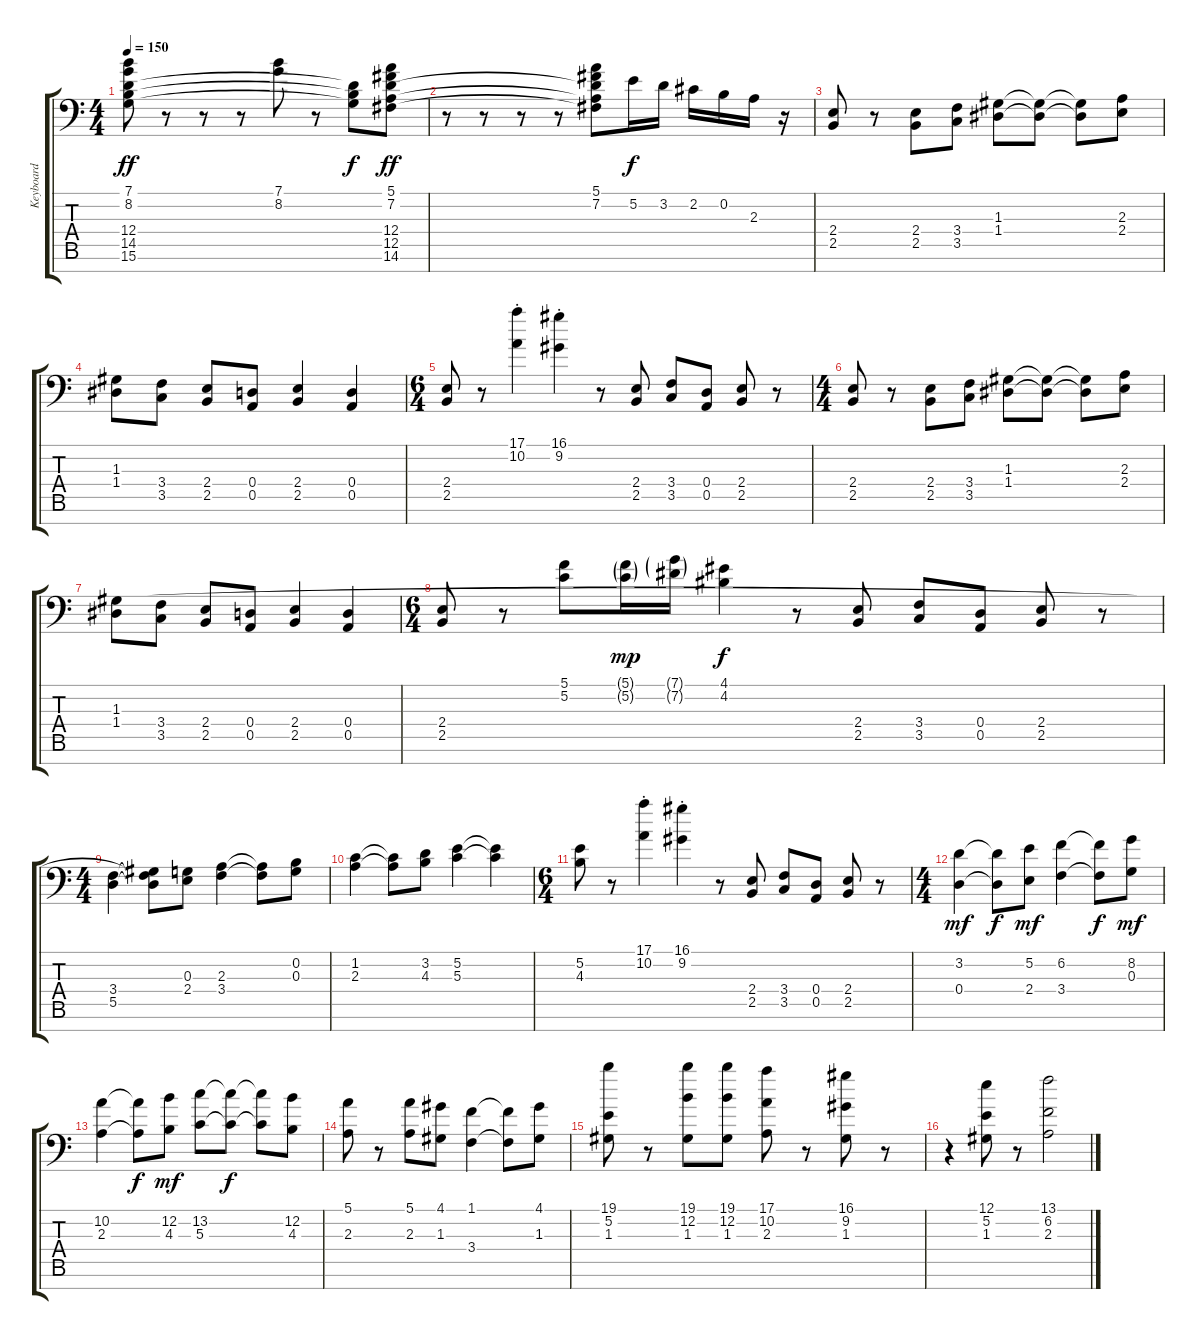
\track ("Keyboard" "Keyboard") {instrument stringensemble1}
\staff {score tabs}
\tuning (E4 B3 G3 D3 A2 E2 E1) {hide}
\ts (4 4)
\tempo 150
\clef f4
\ks c
(7.1 8.2 12.4 14.5 15.6).8{dy ff} r.8 r.8 r.8 (7.1 8.2).8 r.8 (12.4{t} 14.5{t} 15.6{t}).8{dy f} (5.1 7.2 12.4 12.5 14.6).8{dy ff} |
r.8 r.8 r.8 r.8 (5.1 7.2 12.4{t} 12.5{t} 14.6{t}).8 5.2.16{dy f} 3.2.16 2.2.16 0.2.16 2.3.16 r.16 |
(2.4 2.5).8 r.8 (2.4 2.5).8 (3.4 3.5).8 (1.3 1.4).8 (1.3{t} 1.4{t}).8 (1.3{t} 1.4{t}).8 (2.3 2.4).8 |
(1.3 1.4).8 (3.4 3.5).8 (2.4 2.5).8 (0.4 0.5).8 (2.4 2.5).4 (0.4 0.5).4 |
\ts (6 4)
(2.4 2.5).8 r.8 (17.1{st} 10.2{st}).4 (16.1{st} 9.2{st}).4 r.8 (2.4 2.5).8 (3.4 3.5).8 (0.4 0.5).8 (2.4 2.5).8 r.8 |
\ts (4 4)
(2.4 2.5).8 r.8 (2.4 2.5).8 (3.4 3.5).8 (1.3 1.4).8 (1.3{t} 1.4{t}).8 (1.3{t} 1.4{t}).8 (2.3 2.4).8 |
(1.3 1.4).8 (3.4 3.5).8 (2.4 2.5).8 (0.4 0.5).8 (2.4 2.5).4 (0.4 0.5).4 |
\ts (6 4)
(2.4 2.5).8 r.8 (5.1 5.2).8 (5.1{g} 5.2{g}).16{dy mp} (7.1{g} 7.2{g}).16 (4.1 4.2).4{dy f} r.8 (2.4 2.5).8 (3.4 3.5).8 (0.4 0.5).8 (2.4 2.5).8 r.8 |
\ts (4 4)
(3.4 5.5).4 (1.3{t} 3.4{t} 5.5{t}).8 (0.3 2.4).8 (2.3 3.4).4 (2.3{t} 3.4{t}).8 (0.2 0.3).8 |
(1.2 2.3).4 (1.2{t} 2.3{t}).8 (3.2 4.3).8 (5.2 5.3).4 (5.2{t} 5.3{t}).4 |
\ts (6 4)
(5.2 4.3).8 r.8 (17.1{st} 10.2{st}).4 (16.1{st} 9.2{st}).4 r.8 (2.4 2.5).8 (3.4 3.5).8 (0.4 0.5).8 (2.4 2.5).8 r.8 |
\ts (4 4)
(3.2 0.4).4{dy mf} (3.2{t} 0.4{t}).8{dy f} (5.2 2.4).8{dy mf} (6.2 3.4).4 (6.2{t} 3.4{t}).8{dy f} (8.2 0.3).8{dy mf} |
(10.2 2.3).4 (10.2{t} 2.3{t}).8{dy f} (12.2 4.3).8{dy mf} (13.2 5.3).8 (13.2{t} 5.3{t}).8{dy f} (13.2{t} 5.3{t}).8 (12.2 4.3).8 |
(5.1 2.3).8 r.8 (5.1 2.3).8 (4.1 1.3).8 (1.1 3.4).4 (1.1{t} 3.4{t}).8 (4.1 1.3).8 |
(19.1 5.2 1.3).8 r.8 (19.1 12.2 1.3).8 (19.1 12.2 1.3).8 (17.1 10.2 2.3).8 r.8 (16.1 9.2 1.3).8 r.8 |
r.4 (12.1 5.2 1.3).8 r.8 (13.1 6.2 2.3).2
